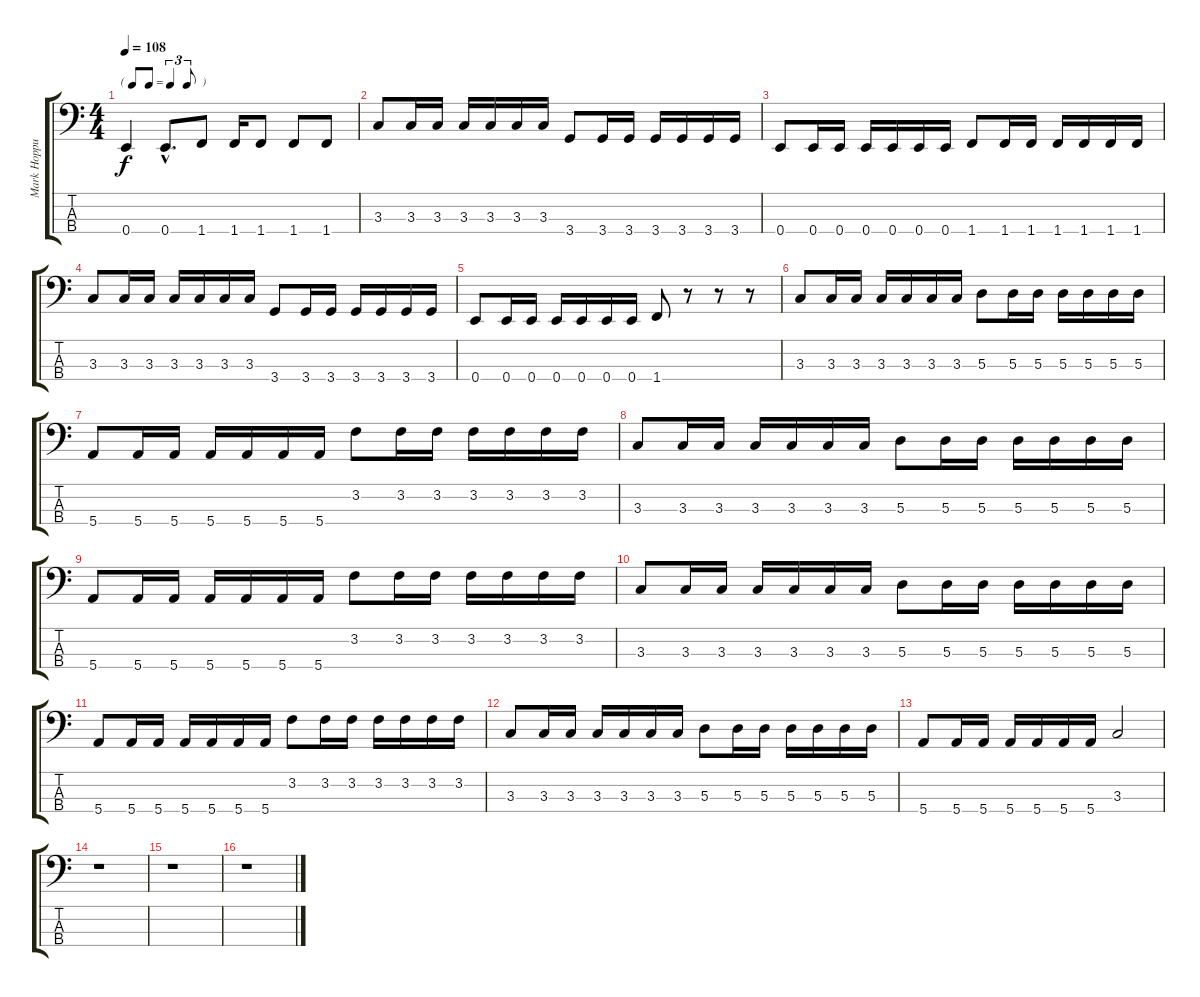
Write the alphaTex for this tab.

\track ("Mark Hoppus (Bass)" "Mark Hoppu") {instrument electricbasspick}
\staff {score tabs}
\tuning (G2 D2 A1 E1) {hide}
\ts (4 4)
\tf triplet8th
\tempo 108
\clef f4
\ks c
0.4.4{dy f} 0.4{hac}.8{d} 1.4.8 1.4.16 1.4.8 1.4.8 1.4.8 |
3.3.8 3.3.16 3.3.16 3.3.16 3.3.16 3.3.16 3.3.16 3.4.8 3.4.16 3.4.16 3.4.16 3.4.16 3.4.16 3.4.16 |
0.4.8 0.4.16 0.4.16 0.4.16 0.4.16 0.4.16 0.4.16 1.4.8 1.4.16 1.4.16 1.4.16 1.4.16 1.4.16 1.4.16 |
3.3.8 3.3.16 3.3.16 3.3.16 3.3.16 3.3.16 3.3.16 3.4.8 3.4.16 3.4.16 3.4.16 3.4.16 3.4.16 3.4.16 |
0.4.8 0.4.16 0.4.16 0.4.16 0.4.16 0.4.16 0.4.16 1.4.8 r.8 r.8 r.8 |
3.3.8 3.3.16 3.3.16 3.3.16 3.3.16 3.3.16 3.3.16 5.3.8 5.3.16 5.3.16 5.3.16 5.3.16 5.3.16 5.3.16 |
5.4.8 5.4.16 5.4.16 5.4.16 5.4.16 5.4.16 5.4.16 3.2.8 3.2.16 3.2.16 3.2.16 3.2.16 3.2.16 3.2.16 |
3.3.8 3.3.16 3.3.16 3.3.16 3.3.16 3.3.16 3.3.16 5.3.8 5.3.16 5.3.16 5.3.16 5.3.16 5.3.16 5.3.16 |
5.4.8 5.4.16 5.4.16 5.4.16 5.4.16 5.4.16 5.4.16 3.2.8 3.2.16 3.2.16 3.2.16 3.2.16 3.2.16 3.2.16 |
3.3.8 3.3.16 3.3.16 3.3.16 3.3.16 3.3.16 3.3.16 5.3.8 5.3.16 5.3.16 5.3.16 5.3.16 5.3.16 5.3.16 |
5.4.8 5.4.16 5.4.16 5.4.16 5.4.16 5.4.16 5.4.16 3.2.8 3.2.16 3.2.16 3.2.16 3.2.16 3.2.16 3.2.16 |
3.3.8 3.3.16 3.3.16 3.3.16 3.3.16 3.3.16 3.3.16 5.3.8 5.3.16 5.3.16 5.3.16 5.3.16 5.3.16 5.3.16 |
5.4.8 5.4.16 5.4.16 5.4.16 5.4.16 5.4.16 5.4.16 3.3.2 |
r.1 |
r.1 |
r.1
